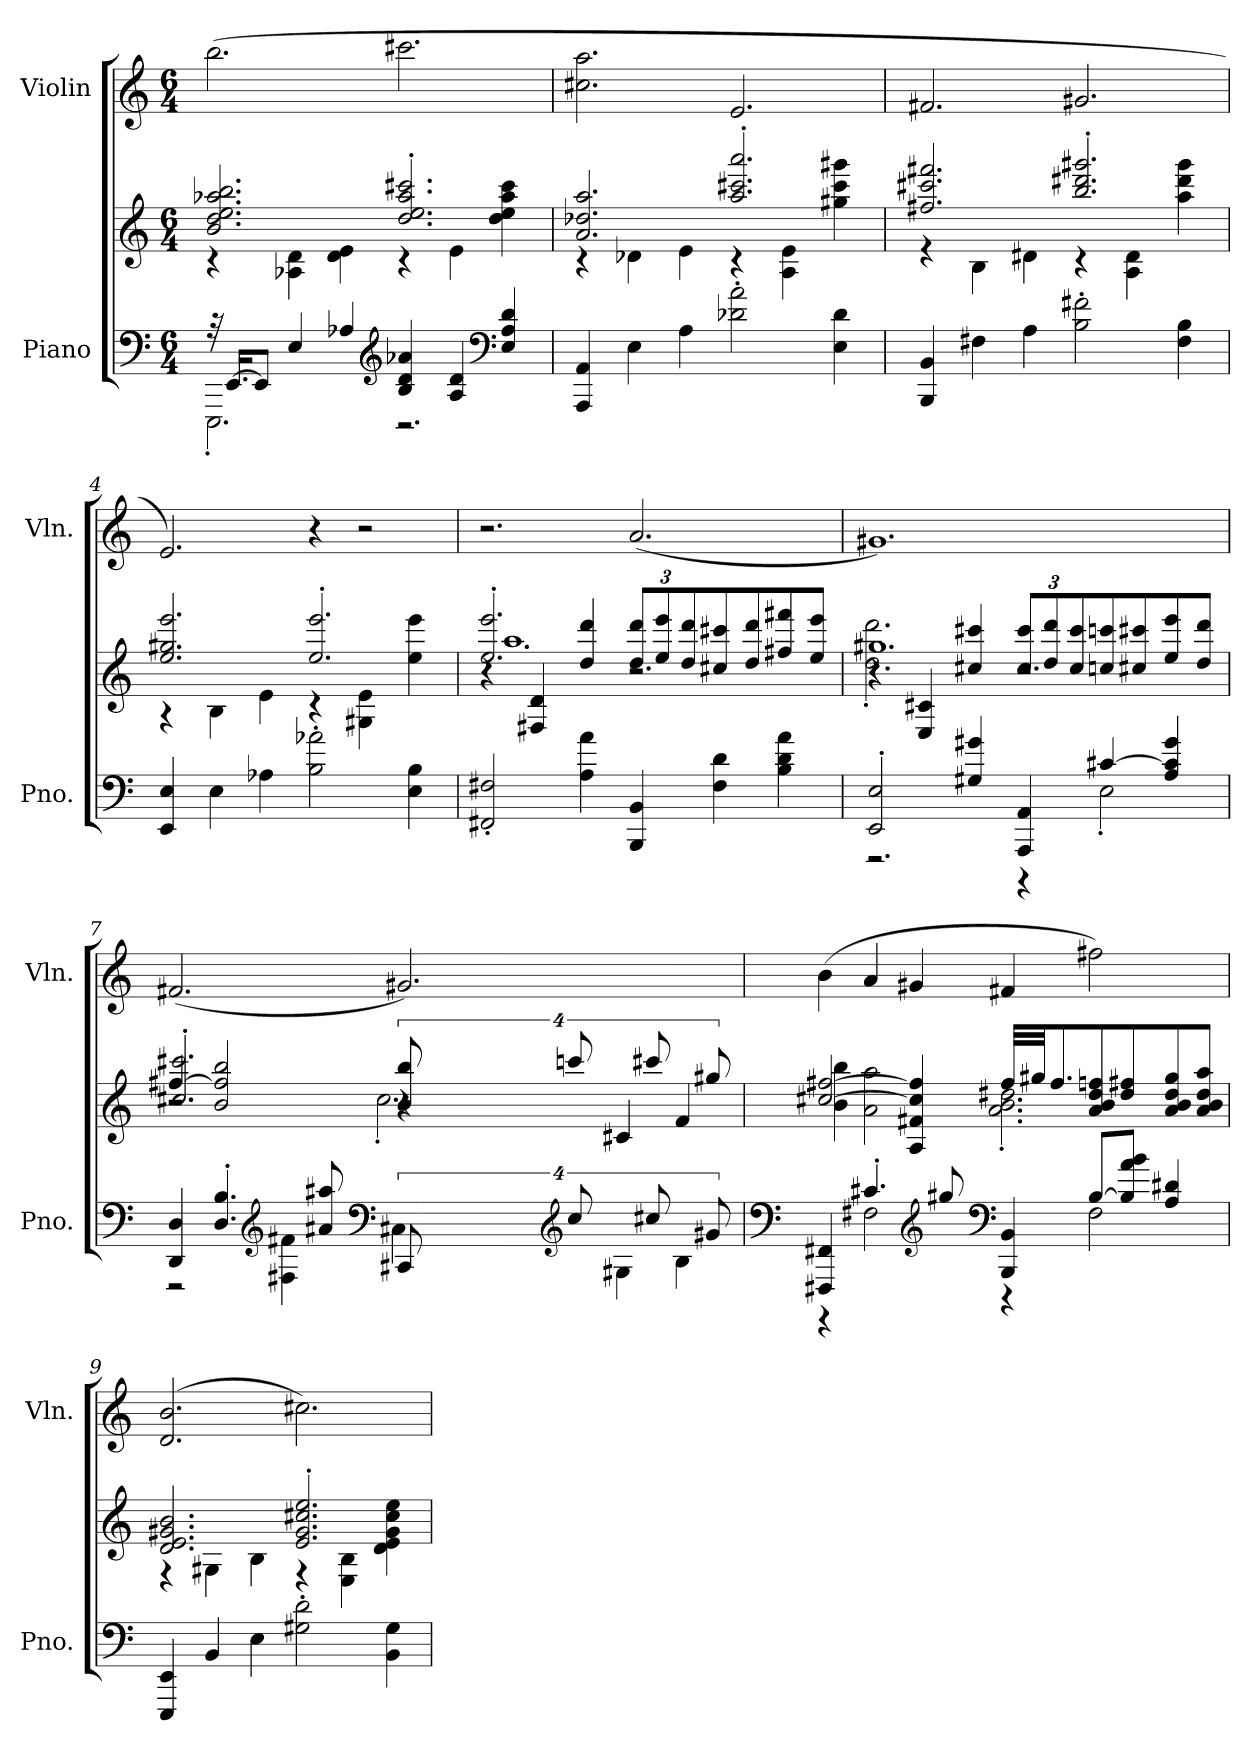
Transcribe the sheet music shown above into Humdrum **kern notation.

**kern	**kern	**kern
*part2	*part2	*part1
*staff3	*staff2	*staff1
*I"Piano	*	*I"Violin
*I'Pno.	*	*I'Vln.
*clefF4	*clefG2	*clefG2
*k[]	*k[]	*k[]
*M6/4	*M6/4	*M6/4
*MM150	*MM150	*MM150
=1	=1	=1
*^	*^	*
32r	2.EEE'\	2.b/ 2.dd/ 2.ee/ 2.aa-X/ 2.bb/	4r	(2.bb\
[16.EE/KL	.	.	.	.
8EE/J]	.	.	.	.
4E/	.	.	4A-X\ 4d\	.
4A-X/	.	.	4d\ 4e\	.
*clefG2	*	*	*	*
4B/ 4d/ 4a-X/	2.r	2.dd/' 2.ee/' 2.aa-/' 2.ccc#X/'	4r	2.ccc#X\
4A-/ 4d/	.	.	4e\	.
*clefF4	*	*	*	*
4E/ 4A-/ 4d/	.	.	4dd\ 4ee\ 4aa-\ 4ccc#\	.
*v	*v	*	*	*
=2	=2	=2	=2
4AAA/ 4AA/	2.a/ 2.dd-X/ 2.aa/	4r	2.cc#X\ 2.aa\
4E\	.	4d-X\	.
4A\	.	4e\	.
2d-X\' 2a\'	2.aa/' 2.ccc#X/' 2.aaa/'	4r	2.e/
.	.	4A\ 4e\	.
4E\ 4d-\	.	4gg#X\ 4ccc#\ 4ggg#X\	.
=3	=3	=3	=3
4BBB/ 4BB/	2.ff#X/ 2.ccc#X/ 2.fff#X/	4r	2.f#X/
4F#X\	.	4B\	.
4A\	.	4d#X\	.
2B\' 2f#X\'	2.bb/' 2.ddd#X/' 2.ggg#X/'	4r	2.g#X/
.	.	4A\ 4d#\	.
4F#\ 4B\	.	4aa\ 4ddd#\ 4ggg#\	.
!!LO:LB:g=z
=4	=4	=4	=4
4EE/ 4E/	2.ee/ 2.gg#X/ 2.eee/	4r	2.e/)
4E\	.	4B\	.
4A-X\	.	4e\	.
2B\' 2a-X\'	2.ee/' 2.eee/'	4r	4r
.	.	4G#X\ 4e\	2r
4E\ 4B\	.	4ee\ 4eee\	.
=5	=5	=5	=5
*	*	*^	*
2FF#X/' 2F#X/'	2.ee/' 2.eee/'	1.aa	4r	2.r
.	.	.	4F#X/ 4d/	.
4A\ 4a\	.	.	4dd/ 4ddd/	.
*	*	*	*Xbrackettup	*
4BBB/ 4BB/	2.r	.	12dd/ 12ddd/L	(2.a/
.	.	.	12ee/ 12eee/	.
.	.	.	12dd/ 12ddd/	.
4F#\ 4d\	.	.	8cc#X/ 8ccc#X/	.
.	.	.	8dd/ 8ddd/	.
4B\ 4d\ 4a\	.	.	8ff#X/ 8fff#X/	.
.	.	.	8ee/ 8eee/J	.
!!LO:LB:g=z
=6	=6	=6	=6	=6
*^	*	*	*	*
2EE/' 2E/'	2.r	1.gg#X	2.dd\' 2.ddd\'	4r	1.g#X)
.	.	.	.	4E/ 4c#X/	.
4G#X/ 4g#X/	.	.	.	4cc#X/ 4ccc#X/	.
4AAA/ 4AA/	4r	.	2.r	12cc#/ 12ccc#/L	.
.	.	.	.	12dd/ 12ddd/	.
.	.	.	.	12cc#/ 12ccc#/	.
[4c#X/	2E'\	.	.	8ccn/ 8cccn/	.
.	.	.	.	8cc#X/ 8ccc#X/	.
4A/ 4c#/] 4g#/	.	.	.	8ee/ 8eee/	.
.	.	.	.	8dd/ 8ddd/J	.
=7	=7	=7	=7	=7	=7
4DD/ 4D/	2r	[4ff#X/	2.r	2.cc#X/' 2.ccc#X/'	(2.f#X/
4.D/' 4.B/'	.	2b/ 2ff#/] 2bb/	.	.	.
*clefG2	*	*	*	*	*
.	4F#X\ 4f#X\	.	.	.	.
8a#X/ 8aa#X/	.	.	.	.	.
*clefF4	*	*	*	*	*
*	*	*brackettup	*	*	*
16%3CC#X/	4C#X\	16%3b/ 16%3bb/	2.cc#'\	4r	2.g#X/)
*clefG2	*	*	*	*	*
16%3cc/	.	16%3cccn/	.	.	.
.	4G#X\	.	.	4c#X/	.
16%3cc#X/	.	16%3ccc#X/	.	.	.
.	4B\	.	.	4f/	.
16%3g#X/	.	16%3gg#X/	.	.	.
*	*	*v	*v	*v	*
!!LO:PB:g=z
=8	=8	=8	=8
*clefF4	*	*	*
*	*	*^	*
4FFF#X/ 4FF#X/	4r	[2cc#X/ [2ff#X/	4b\ 4bb\	(4b\
4.c#X'/	2F#X\	.	2a\ 2aa\	4a/
.	.	4A/ 4f#X/ 4cc#/] 4ff#/]	.	4g#X/
*clefG2	*	*	*	*
8gg#X/	.	.	.	.
*clefF4	*	*	*	*
4BBB/ 4BB/	4r	32ff#/LLL	2.a\' 2.b\' 2.dd#X\'	4f#X/
.	.	32gg#X/JJ	.	.
.	.	8.ff#/	.	.
[8B/L	2F#\	8a/ 8b/ 8dd#/ 8ffn/	.	2ff#X\)
8B/] 8a/ 8b/J	.	8dd#/ 8ff#X/	.	.
4A/ 4d#X/	.	8a/ 8b/ 8dd#/ 8gg#/	.	.
.	.	8a/ 8b/ 8dd#/ 8aa/J	.	.
*v	*v	*	*	*
=9	=9	=9	=9
4EEE/ 4EE/	2.d/ 2.e/ 2.g#X/ 2.b/	4r	(2.d/ 2.b/
4BB/	.	4G#X\	.
4E\	.	4B\	.
2G#X\' 2d\'	2.e/' 2.g#/' 2.cc#X/' 2.ee/'	4r	2.cc#X\)
.	.	4E\ 4B\	.
4BB\ 4G#\	.	4d\ 4e\ 4g#\ 4cc#\ 4ee\	.
*	*v	*v	*
=	=	=
*-	*-	*-
